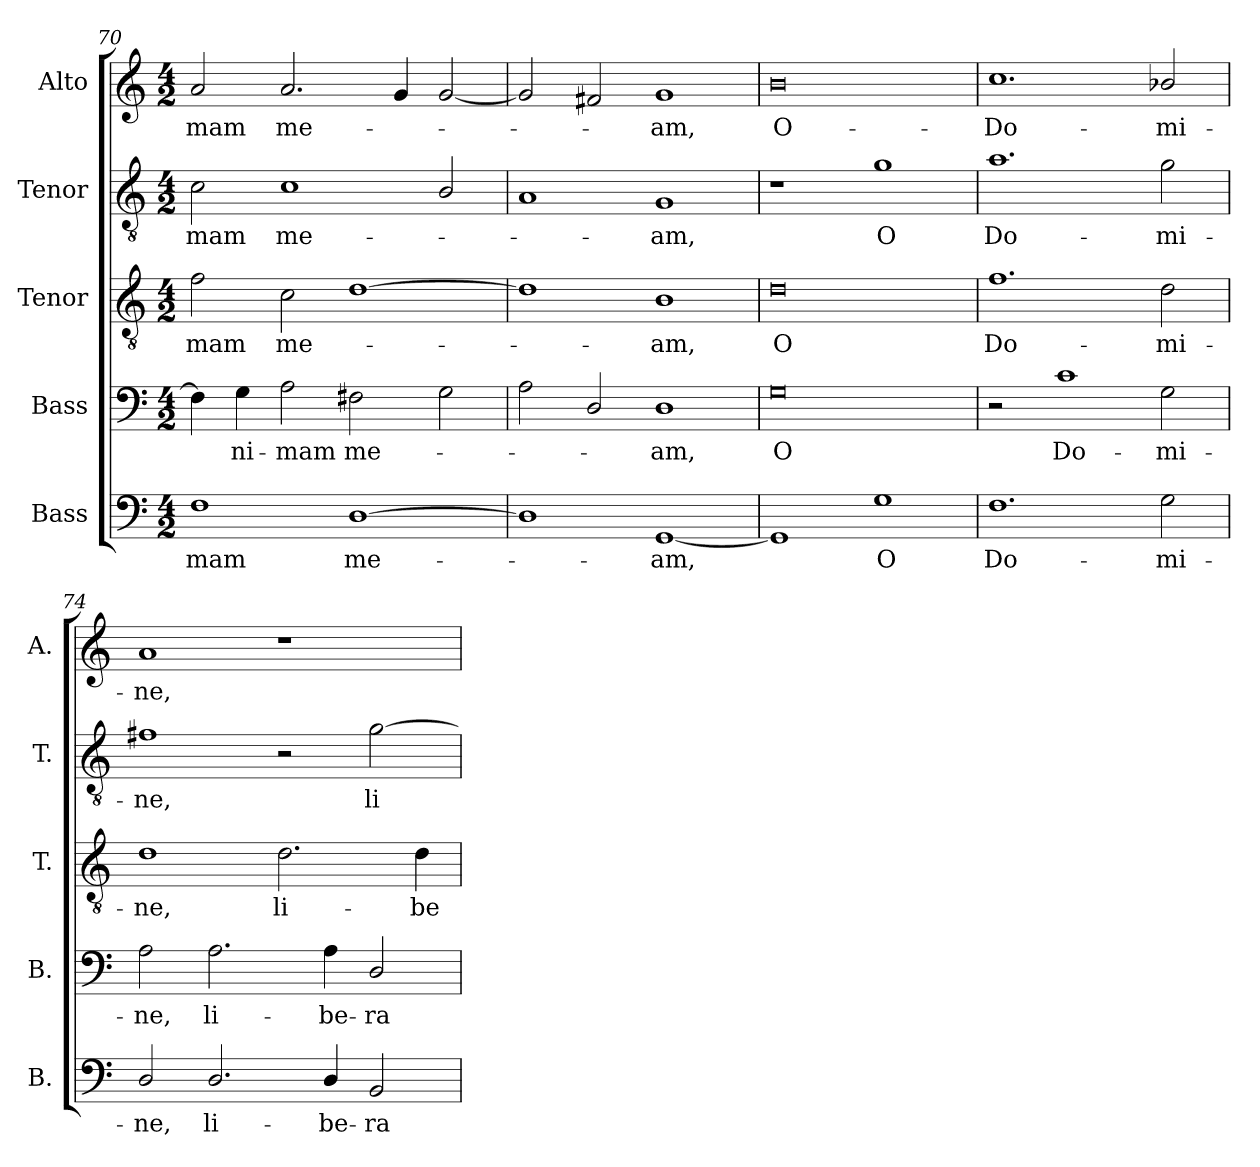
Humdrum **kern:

**kern	**text	**kern	**text	**kern	**text	**kern	**text	**kern	**text
*part5	*part5	*part4	*part4	*part3	*part3	*part2	*part2	*part1	*part1
*staff5	*staff5	*staff4	*staff4	*staff3	*staff3	*staff2	*staff2	*staff1	*staff1
*I"Bass	*	*I"Bass	*	*I"Tenor	*	*I"Tenor	*	*I"Alto	*
*I'B.	*	*I'B.	*	*I'T.	*	*I'T.	*	*I'A.	*
*clefF4	*	*clefF4	*	*clefGv2	*	*clefGv2	*	*clefG2	*
*	*	*	*	*ITrd7c12	*	*ITrd7c12	*	*	*
*k[]	*	*k[]	*	*k[]	*	*k[]	*	*k[]	*
*C:	*	*C:	*	*C:	*	*C:	*	*C:	*
*M4/2	*	*M4/2	*	*M4/2	*	*M4/2	*	*M4/2	*
=70	=70	=70	=70	=70	=70	=70	=70	=70	=70
!	!LO:LY:b:color=#000000	!	!	!	!	!	!	!	!
!	!	!	!	!	!LO:LY:b:color=#000000	!	!	!	!
!	!	!	!	!	!	!	!LO:LY:b:color=#000000	!	!
!	!	!	!	!	!	!	!	!	!LO:LY:b:color=#000000
1Fi	-mam	4Fi\]	.	2Fi\	-mam	2Ci\	-mam	2ai/	-mam
!	!	!	!LO:LY:b:color=#000000	!	!	!	!	!	!
.	.	4Gi\	-ni-	.	.	.	.	.	.
!	!	!	!LO:LY:b:color=#000000	!	!	!	!	!	!
!	!	!	!	!	!LO:LY:b:color=#000000	!	!	!	!
!	!	!	!	!	!	!	!LO:LY:b:color=#000000	!	!
!	!	!	!	!	!	!	!	!	!LO:LY:b:color=#000000
.	.	2Ai\	-mam	2Ci\	me-	1Ci	me-	2.ai/	me-
!	!LO:LY:b:color=#000000	!	!	!	!	!	!	!	!
!	!	!	!LO:LY:b:color=#000000	!	!	!	!	!	!
[1Di	me-	2F#Xi\	me-	[1Di	.	.	.	.	.
.	.	.	.	.	.	.	.	4gi/	.
.	.	2Gi\	.	.	.	2BBi/	.	[2gi/	.
=71	=71	=71	=71	=71	=71	=71	=71	=71	=71
1Di]	.	2Ai\	.	1Di]	.	1AAi	.	2gi/]	.
.	.	2Di/	.	.	.	.	.	2f#Xi/	.
!	!LO:LY:b:color=#000000	!	!	!	!	!	!	!	!
!	!	!	!LO:LY:b:color=#000000	!	!	!	!	!	!
!	!	!	!	!	!LO:LY:b:color=#000000	!	!	!	!
!	!	!	!	!	!	!	!LO:LY:b:color=#000000	!	!
!	!	!	!	!	!	!	!	!	!LO:LY:b:color=#000000
[1GGi	-am,	1Di	-am,	1BBi	-am,	1GGi	-am,	1gi	-am,
!!LO:LB:g=z
=72	=72	=72	=72	=72	=72	=72	=72	=72	=72
!	!	!	!LO:LY:b:color=#000000	!	!	!	!	!	!
!	!	!	!	!	!LO:LY:b:color=#000000	!	!	!	!
!	!	!	!	!	!	!	!	!	!LO:LY:b:color=#000000
1GGi]	.	0Gi	O	0Di	O	1r	.	0bi	O-
!	!LO:LY:b:color=#000000	!	!	!	!	!	!	!	!
!	!	!	!	!	!	!	!LO:LY:b:color=#000000	!	!
1Gi	O	.	.	.	.	1Gi	O	.	.
=73	=73	=73	=73	=73	=73	=73	=73	=73	=73
!	!LO:LY:b:color=#000000	!	!	!	!	!	!	!	!
!	!	!	!	!	!LO:LY:b:color=#000000	!	!	!	!
!	!	!	!	!	!	!	!LO:LY:b:color=#000000	!	!
!	!	!	!	!	!	!	!	!	!LO:LY:b:color=#000000
1.Fi	Do-	2r	.	1.Fi	Do-	1.Ai	Do-	1.cci	-Do-
!	!	!	!LO:LY:b:color=#000000	!	!	!	!	!	!
.	.	1ci	Do-	.	.	.	.	.	.
!	!LO:LY:b:color=#000000	!	!	!	!	!	!	!	!
!	!	!	!LO:LY:b:color=#000000	!	!	!	!	!	!
!	!	!	!	!	!LO:LY:b:color=#000000	!	!	!	!
!	!	!	!	!	!	!	!LO:LY:b:color=#000000	!	!
!	!	!	!	!	!	!	!	!	!LO:LY:b:color=#000000
2Gi\	-mi-	2Gi\	-mi-	2Di\	-mi-	2Gi\	-mi-	2b-Xi/	-mi-
=74	=74	=74	=74	=74	=74	=74	=74	=74	=74
!	!LO:LY:b:color=#000000	!	!	!	!	!	!	!	!
!	!	!	!LO:LY:b:color=#000000	!	!	!	!	!	!
!	!	!	!	!	!LO:LY:b:color=#000000	!	!	!	!
!	!	!	!	!	!	!	!LO:LY:b:color=#000000	!	!
!	!	!	!	!	!	!	!	!	!LO:LY:b:color=#000000
2Di/	-ne,	2Ai\	-ne,	1Di	-ne,	1F#Xi	-ne,	1ai	-ne,
!	!LO:LY:b:color=#000000	!	!	!	!	!	!	!	!
!	!	!	!LO:LY:b:color=#000000	!	!	!	!	!	!
2.Di/	li-	2.Ai\	li-	.	.	.	.	.	.
!	!	!	!	!	!LO:LY:b:color=#000000	!	!	!	!
.	.	.	.	2.Di\	li-	2r	.	1r	.
!	!LO:LY:b:color=#000000	!	!	!	!	!	!	!	!
!	!	!	!LO:LY:b:color=#000000	!	!	!	!	!	!
4Di/	-be-	4Ai\	-be-	.	.	.	.	.	.
!	!LO:LY:b:color=#000000	!	!	!	!	!	!	!	!
!	!	!	!LO:LY:b:color=#000000	!	!	!	!	!	!
!	!	!	!	!	!	!	!LO:LY:b:color=#000000	!	!
2BBi/	-ra	2Di/	-ra	.	.	[2Gi\	li-	.	.
!	!	!	!	!	!LO:LY:b:color=#000000	!	!	!	!
.	.	.	.	4Di\	-be-	.	.	.	.
=	=	=	=	=	=	=	=	=	=
*-	*-	*-	*-	*-	*-	*-	*-	*-	*-
